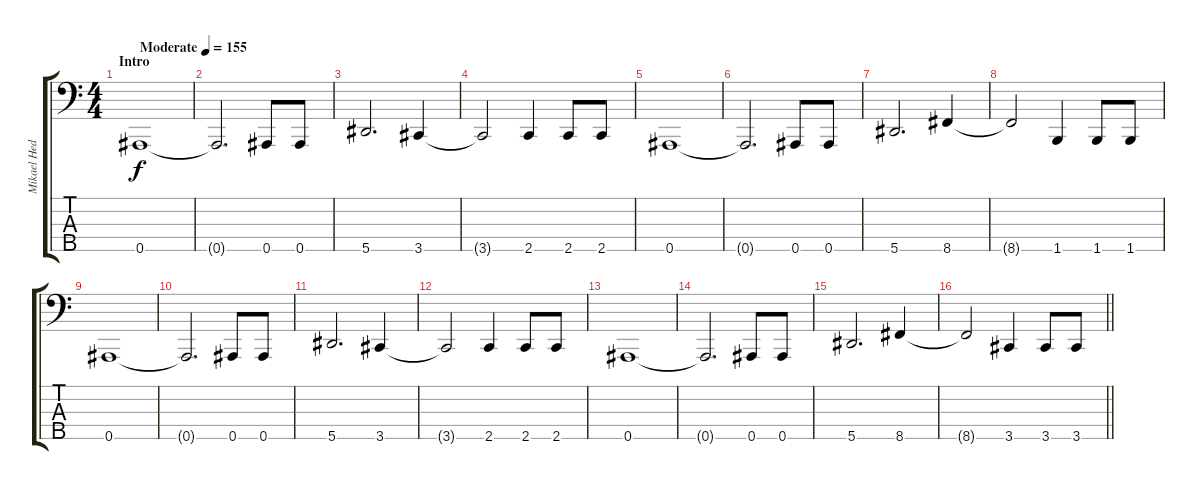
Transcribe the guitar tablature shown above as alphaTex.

\track ("Mikael Hedlund" "Mikael Hed") {instrument electricbasspick}
\staff {score tabs}
\tuning (Gb2 Db2 Ab1 Eb1 Bb0) {hide}
\ts (4 4)
\section ("" "Intro")
\tempo (155 "Moderate")
\clef f4
\ks c
0.5.1{dy f instrument electricbasspick} |
0.5{t}.2{d} 0.5.8 0.5.8 |
5.5.2{d} 3.5.4 |
3.5{t}.2 2.5.4 2.5.8 2.5.8 |
0.5.1 |
0.5{t}.2{d} 0.5.8 0.5.8 |
5.5.2{d} 8.5.4 |
8.5{t}.2 1.5.4 1.5.8 1.5.8 |
0.5.1 |
0.5{t}.2{d} 0.5.8 0.5.8 |
5.5.2{d} 3.5.4 |
3.5{t}.2 2.5.4 2.5.8 2.5.8 |
0.5.1 |
0.5{t}.2{d} 0.5.8 0.5.8 |
5.5.2{d} 8.5.4 |
\barLineRight lightlight
8.5{t}.2 3.5.4 3.5.8 3.5.8
